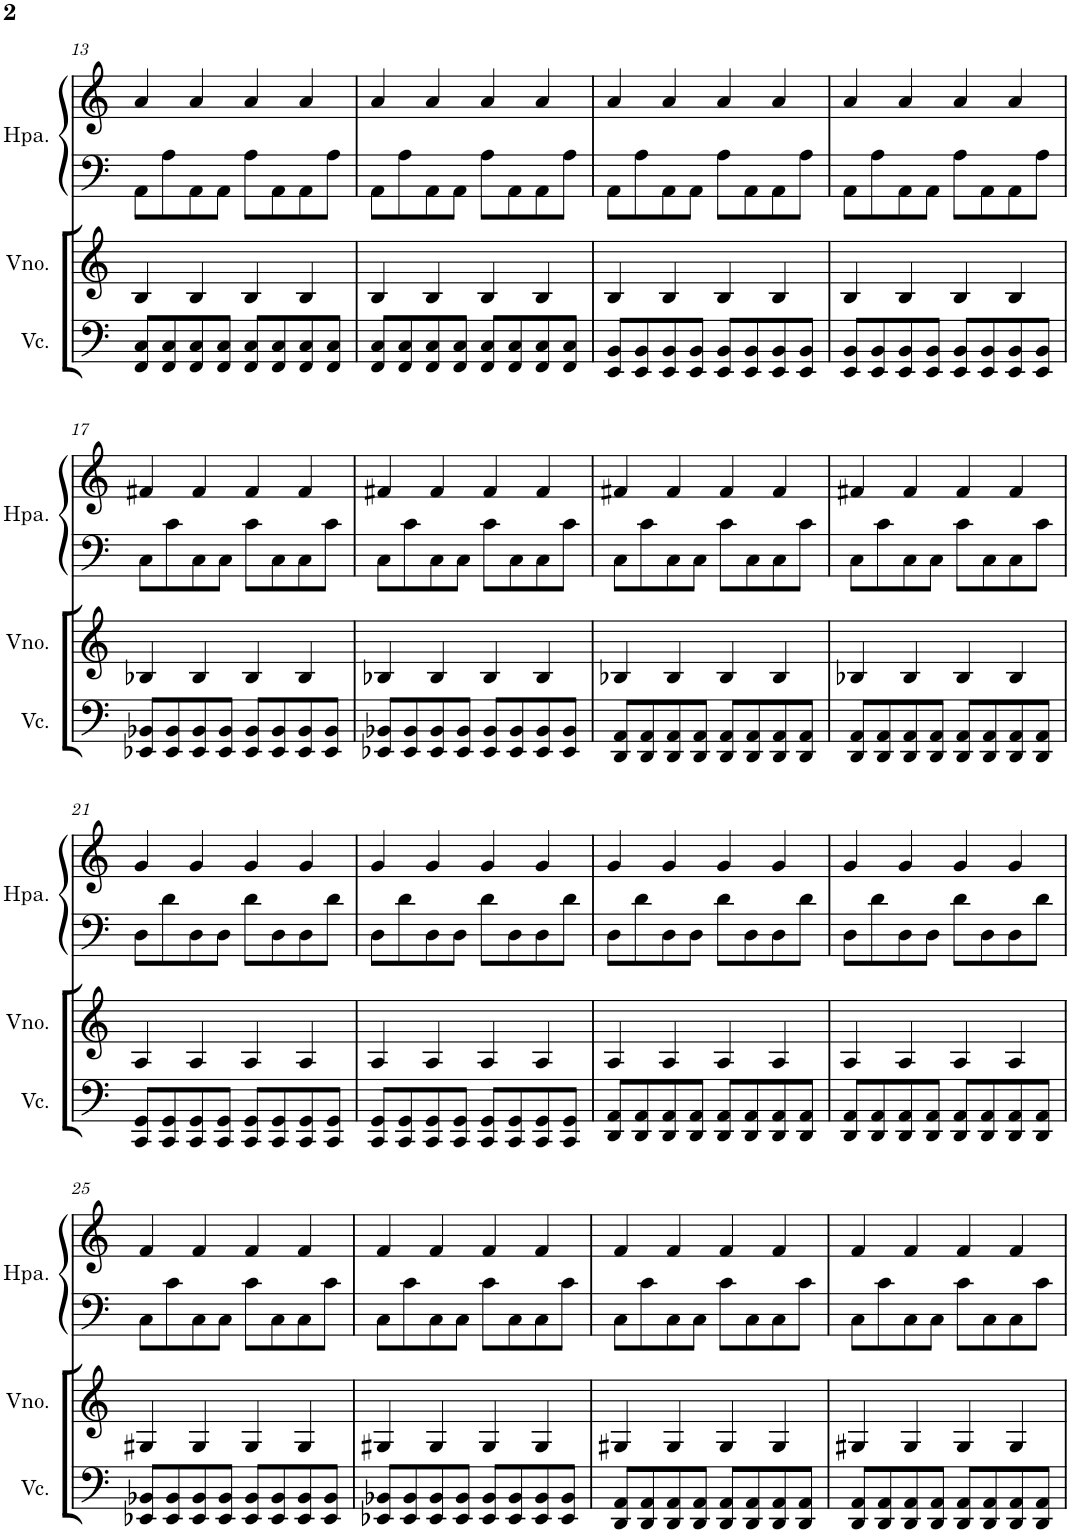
**kern	**kern	**kern	**kern
*part3	*part2	*part1	*part1
*staff4	*staff3	*staff2	*staff1
*I"Violoncelo	*I"Violino	*I"Harpa	*
*I'Vc.	*I'Vno.	*I'Hpa.	*
!!LO:PB:g=z
*clefF4	*clefG2	*clefF4	*clefG2
*k[]	*k[]	*k[]	*k[]
*M4/4	*M4/4	*M4/4	*M4/4
=13	=13	=13	=13
8FF/ 8C/L	4B/	8AA\L	4a/
8FF/ 8C/	.	8A\	.
8FF/ 8C/	4B/	8AA\	4a/
8FF/ 8C/J	.	8AA\J	.
8FF/ 8C/L	4B/	8A\L	4a/
8FF/ 8C/	.	8AA\	.
8FF/ 8C/	4B/	8AA\	4a/
8FF/ 8C/J	.	8A\J	.
=14	=14	=14	=14
8FF/ 8C/L	4B/	8AA\L	4a/
8FF/ 8C/	.	8A\	.
8FF/ 8C/	4B/	8AA\	4a/
8FF/ 8C/J	.	8AA\J	.
8FF/ 8C/L	4B/	8A\L	4a/
8FF/ 8C/	.	8AA\	.
8FF/ 8C/	4B/	8AA\	4a/
8FF/ 8C/J	.	8A\J	.
=15	=15	=15	=15
8EE/ 8BB/L	4B/	8AA\L	4a/
8EE/ 8BB/	.	8A\	.
8EE/ 8BB/	4B/	8AA\	4a/
8EE/ 8BB/J	.	8AA\J	.
8EE/ 8BB/L	4B/	8A\L	4a/
8EE/ 8BB/	.	8AA\	.
8EE/ 8BB/	4B/	8AA\	4a/
8EE/ 8BB/J	.	8A\J	.
=16	=16	=16	=16
8EE/ 8BB/L	4B/	8AA\L	4a/
8EE/ 8BB/	.	8A\	.
8EE/ 8BB/	4B/	8AA\	4a/
8EE/ 8BB/J	.	8AA\J	.
8EE/ 8BB/L	4B/	8A\L	4a/
8EE/ 8BB/	.	8AA\	.
8EE/ 8BB/	4B/	8AA\	4a/
8EE/ 8BB/J	.	8A\J	.
!!LO:LB:g=z
=17	=17	=17	=17
8EE-X/ 8BB-X/L	4B-X/	8C\L	4f#X/
8EE-/ 8BB-/	.	8c\	.
8EE-/ 8BB-/	4B-/	8C\	4f#/
8EE-/ 8BB-/J	.	8C\J	.
8EE-/ 8BB-/L	4B-/	8c\L	4f#/
8EE-/ 8BB-/	.	8C\	.
8EE-/ 8BB-/	4B-/	8C\	4f#/
8EE-/ 8BB-/J	.	8c\J	.
=18	=18	=18	=18
8EE-X/ 8BB-X/L	4B-X/	8C\L	4f#X/
8EE-/ 8BB-/	.	8c\	.
8EE-/ 8BB-/	4B-/	8C\	4f#/
8EE-/ 8BB-/J	.	8C\J	.
8EE-/ 8BB-/L	4B-/	8c\L	4f#/
8EE-/ 8BB-/	.	8C\	.
8EE-/ 8BB-/	4B-/	8C\	4f#/
8EE-/ 8BB-/J	.	8c\J	.
=19	=19	=19	=19
8DD/ 8AA/L	4B-X/	8C\L	4f#X/
8DD/ 8AA/	.	8c\	.
8DD/ 8AA/	4B-/	8C\	4f#/
8DD/ 8AA/J	.	8C\J	.
8DD/ 8AA/L	4B-/	8c\L	4f#/
8DD/ 8AA/	.	8C\	.
8DD/ 8AA/	4B-/	8C\	4f#/
8DD/ 8AA/J	.	8c\J	.
=20	=20	=20	=20
8DD/ 8AA/L	4B-X/	8C\L	4f#X/
8DD/ 8AA/	.	8c\	.
8DD/ 8AA/	4B-/	8C\	4f#/
8DD/ 8AA/J	.	8C\J	.
8DD/ 8AA/L	4B-/	8c\L	4f#/
8DD/ 8AA/	.	8C\	.
8DD/ 8AA/	4B-/	8C\	4f#/
8DD/ 8AA/J	.	8c\J	.
!!LO:LB:g=z
=21	=21	=21	=21
8CC/ 8GG/L	4A/	8D\L	4g/
8CC/ 8GG/	.	8d\	.
8CC/ 8GG/	4A/	8D\	4g/
8CC/ 8GG/J	.	8D\J	.
8CC/ 8GG/L	4A/	8d\L	4g/
8CC/ 8GG/	.	8D\	.
8CC/ 8GG/	4A/	8D\	4g/
8CC/ 8GG/J	.	8d\J	.
=22	=22	=22	=22
8CC/ 8GG/L	4A/	8D\L	4g/
8CC/ 8GG/	.	8d\	.
8CC/ 8GG/	4A/	8D\	4g/
8CC/ 8GG/J	.	8D\J	.
8CC/ 8GG/L	4A/	8d\L	4g/
8CC/ 8GG/	.	8D\	.
8CC/ 8GG/	4A/	8D\	4g/
8CC/ 8GG/J	.	8d\J	.
=23	=23	=23	=23
8DD/ 8AA/L	4A/	8D\L	4g/
8DD/ 8AA/	.	8d\	.
8DD/ 8AA/	4A/	8D\	4g/
8DD/ 8AA/J	.	8D\J	.
8DD/ 8AA/L	4A/	8d\L	4g/
8DD/ 8AA/	.	8D\	.
8DD/ 8AA/	4A/	8D\	4g/
8DD/ 8AA/J	.	8d\J	.
=24	=24	=24	=24
8DD/ 8AA/L	4A/	8D\L	4g/
8DD/ 8AA/	.	8d\	.
8DD/ 8AA/	4A/	8D\	4g/
8DD/ 8AA/J	.	8D\J	.
8DD/ 8AA/L	4A/	8d\L	4g/
8DD/ 8AA/	.	8D\	.
8DD/ 8AA/	4A/	8D\	4g/
8DD/ 8AA/J	.	8d\J	.
!!LO:LB:g=z
=25	=25	=25	=25
8EE-X/ 8BB-X/L	4G#X/	8C\L	4f/
8EE-/ 8BB-/	.	8c\	.
8EE-/ 8BB-/	4G#/	8C\	4f/
8EE-/ 8BB-/J	.	8C\J	.
8EE-/ 8BB-/L	4G#/	8c\L	4f/
8EE-/ 8BB-/	.	8C\	.
8EE-/ 8BB-/	4G#/	8C\	4f/
8EE-/ 8BB-/J	.	8c\J	.
=26	=26	=26	=26
8EE-X/ 8BB-X/L	4G#X/	8C\L	4f/
8EE-/ 8BB-/	.	8c\	.
8EE-/ 8BB-/	4G#/	8C\	4f/
8EE-/ 8BB-/J	.	8C\J	.
8EE-/ 8BB-/L	4G#/	8c\L	4f/
8EE-/ 8BB-/	.	8C\	.
8EE-/ 8BB-/	4G#/	8C\	4f/
8EE-/ 8BB-/J	.	8c\J	.
=27	=27	=27	=27
8DD/ 8AA/L	4G#X/	8C\L	4f/
8DD/ 8AA/	.	8c\	.
8DD/ 8AA/	4G#/	8C\	4f/
8DD/ 8AA/J	.	8C\J	.
8DD/ 8AA/L	4G#/	8c\L	4f/
8DD/ 8AA/	.	8C\	.
8DD/ 8AA/	4G#/	8C\	4f/
8DD/ 8AA/J	.	8c\J	.
=28	=28	=28	=28
8DD/ 8AA/L	4G#X/	8C\L	4f/
8DD/ 8AA/	.	8c\	.
8DD/ 8AA/	4G#/	8C\	4f/
8DD/ 8AA/J	.	8C\J	.
8DD/ 8AA/L	4G#/	8c\L	4f/
8DD/ 8AA/	.	8C\	.
8DD/ 8AA/	4G#/	8C\	4f/
8DD/ 8AA/J	.	8c\J	.
=	=	=	=
*-	*-	*-	*-
